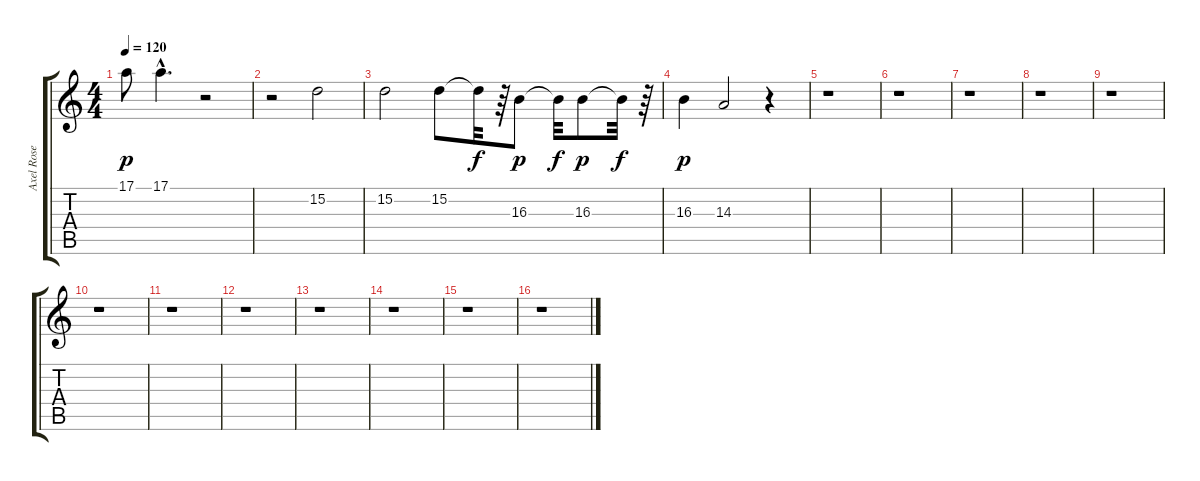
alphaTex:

\track ("Axel Rose" "Axel Rose") {instrument whistle}
\staff {score tabs}
\tuning (E4 B3 G3 D3 A2 E2) {hide}
\ts (4 4)
\tempo 120
\clef g2
\ks c
17.1.8{dy p} 17.1{hac}.4{d} r.2 |
r.2 15.2.2 |
15.2.2 15.2.8 15.2{t}.32{dy f} r.64 16.3.8{dy p} 16.3{t}.32{dy f} 16.3.8{dy p} 16.3{t}.32{dy f} r.64 |
16.3.4{dy p} 14.3.2 r.4 |
r.1 |
r.1 |
r.1 |
r.1 |
r.1 |
r.1 |
r.1 |
r.1 |
r.1 |
r.1 |
r.1 |
r.1
